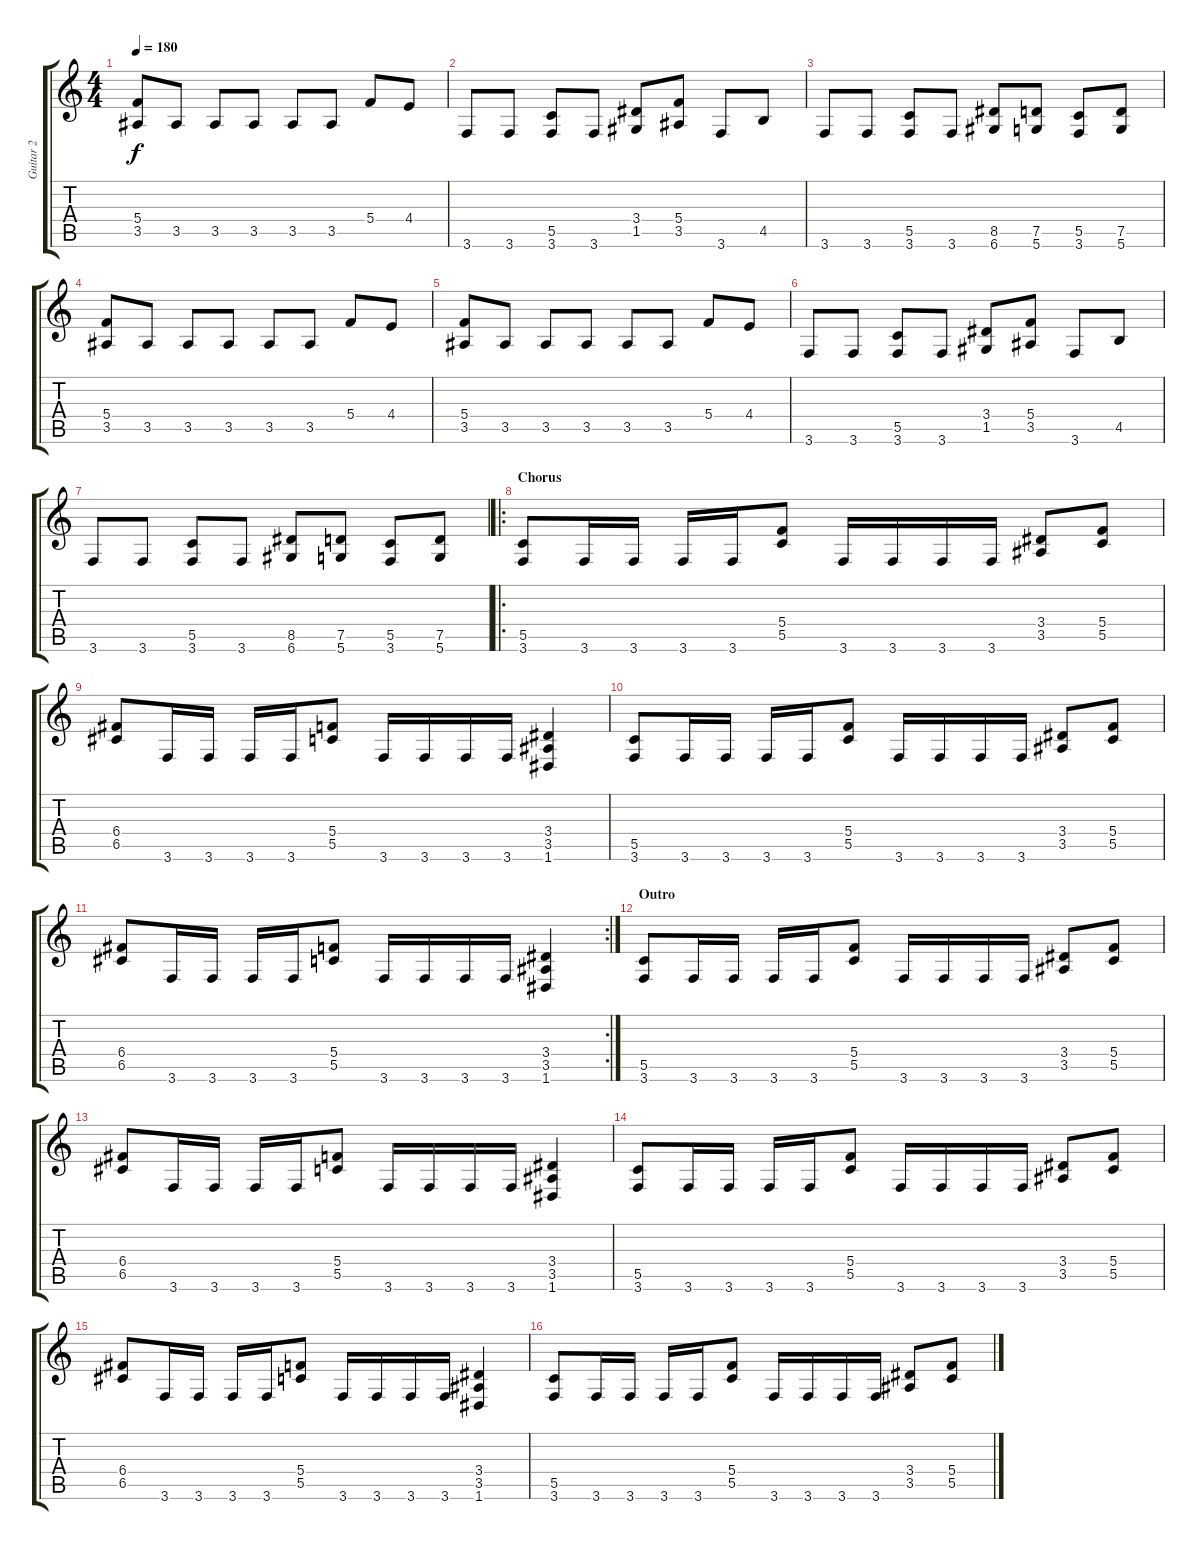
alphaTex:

\track ("Guitar 2" "Guitar 2") {instrument overdrivenguitar}
\staff {score tabs}
\tuning (D4 A3 F3 C3 G2 D2) {hide}
\ts (4 4)
\tempo 180
\clef g2
\ks c
(5.4 3.5).8{dy f} 3.5.8 3.5.8 3.5.8 3.5.8 3.5.8 5.4.8 4.4.8 |
3.6.8 3.6.8 (5.5 3.6).8 3.6.8 (3.4 1.5).8 (5.4 3.5).8 3.6.8 4.5.8 |
3.6.8 3.6.8 (5.5 3.6).8 3.6.8 (8.5 6.6).8 (7.5 5.6).8 (5.5 3.6).8 (7.5 5.6).8 |
(5.4 3.5).8 3.5.8 3.5.8 3.5.8 3.5.8 3.5.8 5.4.8 4.4.8 |
(5.4 3.5).8 3.5.8 3.5.8 3.5.8 3.5.8 3.5.8 5.4.8 4.4.8 |
3.6.8 3.6.8 (5.5 3.6).8 3.6.8 (3.4 1.5).8 (5.4 3.5).8 3.6.8 4.5.8 |
3.6.8 3.6.8 (5.5 3.6).8 3.6.8 (8.5 6.6).8 (7.5 5.6).8 (5.5 3.6).8 (7.5 5.6).8 |
\ro
\section ("" "Chorus")
(5.5 3.6).8 3.6.16 3.6.16 3.6.16 3.6.16 (5.4 5.5).8 3.6.16 3.6.16 3.6.16 3.6.16 (3.4 3.5).8 (5.4 5.5).8 |
(6.4 6.5).8 3.6.16 3.6.16 3.6.16 3.6.16 (5.4 5.5).8 3.6.16 3.6.16 3.6.16 3.6.16 (3.4 3.5 1.6).4 |
(5.5 3.6).8 3.6.16 3.6.16 3.6.16 3.6.16 (5.4 5.5).8 3.6.16 3.6.16 3.6.16 3.6.16 (3.4 3.5).8 (5.4 5.5).8 |
\rc 2
(6.4 6.5).8 3.6.16 3.6.16 3.6.16 3.6.16 (5.4 5.5).8 3.6.16 3.6.16 3.6.16 3.6.16 (3.4 3.5 1.6).4 |
\section ("" "Outro")
(5.5 3.6).8 3.6.16 3.6.16 3.6.16 3.6.16 (5.4 5.5).8 3.6.16 3.6.16 3.6.16 3.6.16 (3.4 3.5).8 (5.4 5.5).8 |
(6.4 6.5).8 3.6.16 3.6.16 3.6.16 3.6.16 (5.4 5.5).8 3.6.16 3.6.16 3.6.16 3.6.16 (3.4 3.5 1.6).4 |
(5.5 3.6).8 3.6.16 3.6.16 3.6.16 3.6.16 (5.4 5.5).8 3.6.16 3.6.16 3.6.16 3.6.16 (3.4 3.5).8 (5.4 5.5).8 |
(6.4 6.5).8 3.6.16 3.6.16 3.6.16 3.6.16 (5.4 5.5).8 3.6.16 3.6.16 3.6.16 3.6.16 (3.4 3.5 1.6).4 |
(5.5 3.6).8 3.6.16 3.6.16 3.6.16 3.6.16 (5.4 5.5).8 3.6.16 3.6.16 3.6.16 3.6.16 (3.4 3.5).8 (5.4 5.5).8
